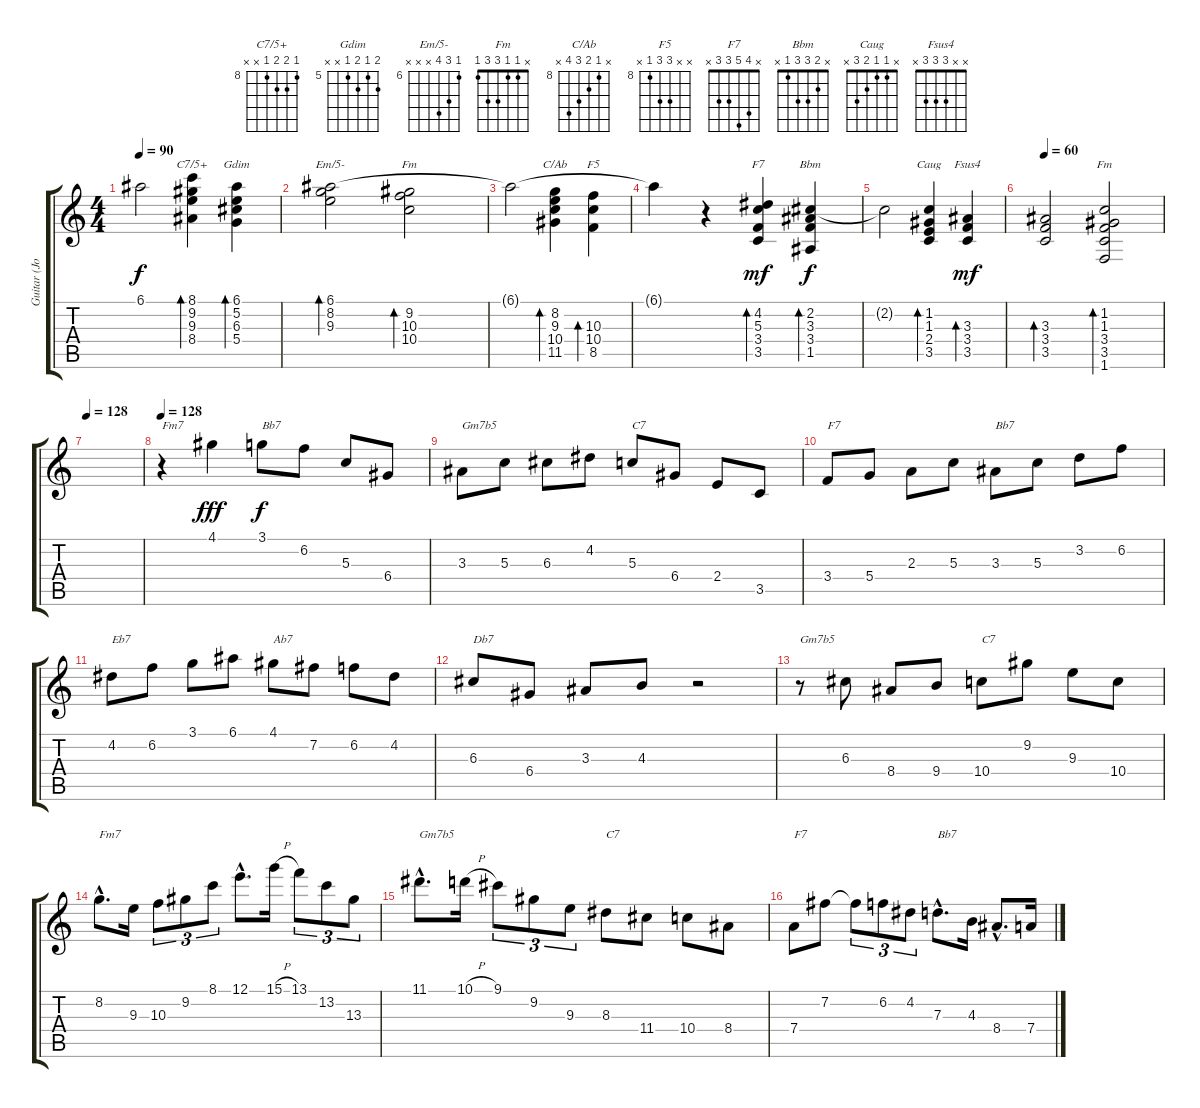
\track ("Guitar (Joe Pass)" "Guitar (Jo") {instrument electricguitarjazz}
\staff {score tabs}
\tuning (E4 B3 G3 D3 A2 E2) {hide}
\chord ("C7/5+" 8 9 9 8 x x) {firstfret 8}
\chord ("Gdim" 6 5 6 5 x x) {firstfret 5}
\chord ("Em/5-" 6 8 9 x x x) {firstfret 6}
\chord ("Fm" x 9 10 10 x x) {firstfret 9}
\chord ("C/Ab" x 8 9 10 11 x) {firstfret 8}
\chord ("F5" x x 10 10 8 x) {firstfret 8}
\chord ("F7" x 4 5 3 3 x)
\chord ("Bbm" x 2 3 3 1 x)
\chord ("Caug" x 1 1 2 3 x)
\chord ("Fsus4" x x 3 3 3 x)
\chord ("Fm" x 1 1 3 3 1)
\ts (4 4)
\tempo 90
\clef g2
\ks c
6.1{t}.2{dy f} (8.1 9.2 9.3 8.4).4{bd 120 ch "C7/5+"} (6.1 5.2 6.3 5.4).4{bd 120 ch "Gdim"} |
(6.1 8.2 9.3).2{bd 120 ch "Em/5-"} (9.2 10.3 10.4).2{bd 120 ch "Fm"} |
6.1{t}.2 (8.2 9.3 10.4 11.5).4{bd 120 ch "C/Ab"} (10.3 10.4 8.5).4{bd 120 ch "F5"} |
6.1{t}.4 r.4 (4.2 5.3 3.4 3.5).4{bd 120 ch "F7" dy mf} (2.2 3.3 3.4 1.5).4{bd 120 ch "Bbm" dy f} |
2.2{t}.2 (1.2 1.3 2.4 3.5).4{bd 120 ch "Caug"} (3.3 3.4 3.5).4{bd 120 ch "Fsus4" dy mf} |
\tempo 60
(3.3 3.4 3.5).2{bd 120} (1.2 1.3 3.4 3.5 1.6).2{bd 480 ch "Fm"} |
\tempo 128
|
\tempo 128
r.4{txt "Fm7"} 4.1.4{dy fff} 3.1.8{txt "Bb7" dy f} 6.2.8 5.3.8 6.4.8 |
3.3.8{txt "Gm7b5"} 5.3.8 6.3.8 4.2.8 5.3.8{txt "C7"} 6.4.8 2.4.8 3.5.8 |
3.4.8{txt "F7"} 5.4.8 2.3.8 5.3.8 3.3.8{txt "Bb7"} 5.3.8 3.2.8 6.2.8 |
4.2.8{txt "Eb7"} 6.2.8 3.1.8 6.1.8 4.1.8{txt "Ab7"} 7.2.8 6.2.8 4.2.8 |
6.3.8{txt "Db7"} 6.4.8 3.3.8 4.3.8 r.2 |
r.8{txt "Gm7b5"} 6.3.8 8.4.8 9.4.8 10.4.8{txt "C7"} 9.2.8 9.3.8 10.4.8 |
8.2{hac}.8{d txt "Fm7"} 9.3.16 10.3.8{tu (3 2)} 9.2.8{tu (3 2)} 8.1.8{tu (3 2)} 12.1{hac}.8{d} 15.1{h}.16 13.1.8{tu (3 2)} 13.2.8{tu (3 2)} 13.3.8{tu (3 2)} |
11.1{hac}.8{d txt "Gm7b5"} 10.1{h}.16 9.1.8{tu (3 2)} 9.2.8{tu (3 2)} 9.3.8{tu (3 2)} 8.3.8{txt "C7"} 11.4.8 10.4.8 8.4.8 |
7.4.8{txt "F7"} 7.2.8 7.2{t}.8{tu (3 2)} 6.2.8{tu (3 2)} 4.2.8{tu (3 2)} 7.3{hac}.8{d txt "Bb7"} 4.3.16 8.4{hac}.8{d} 7.4.16
